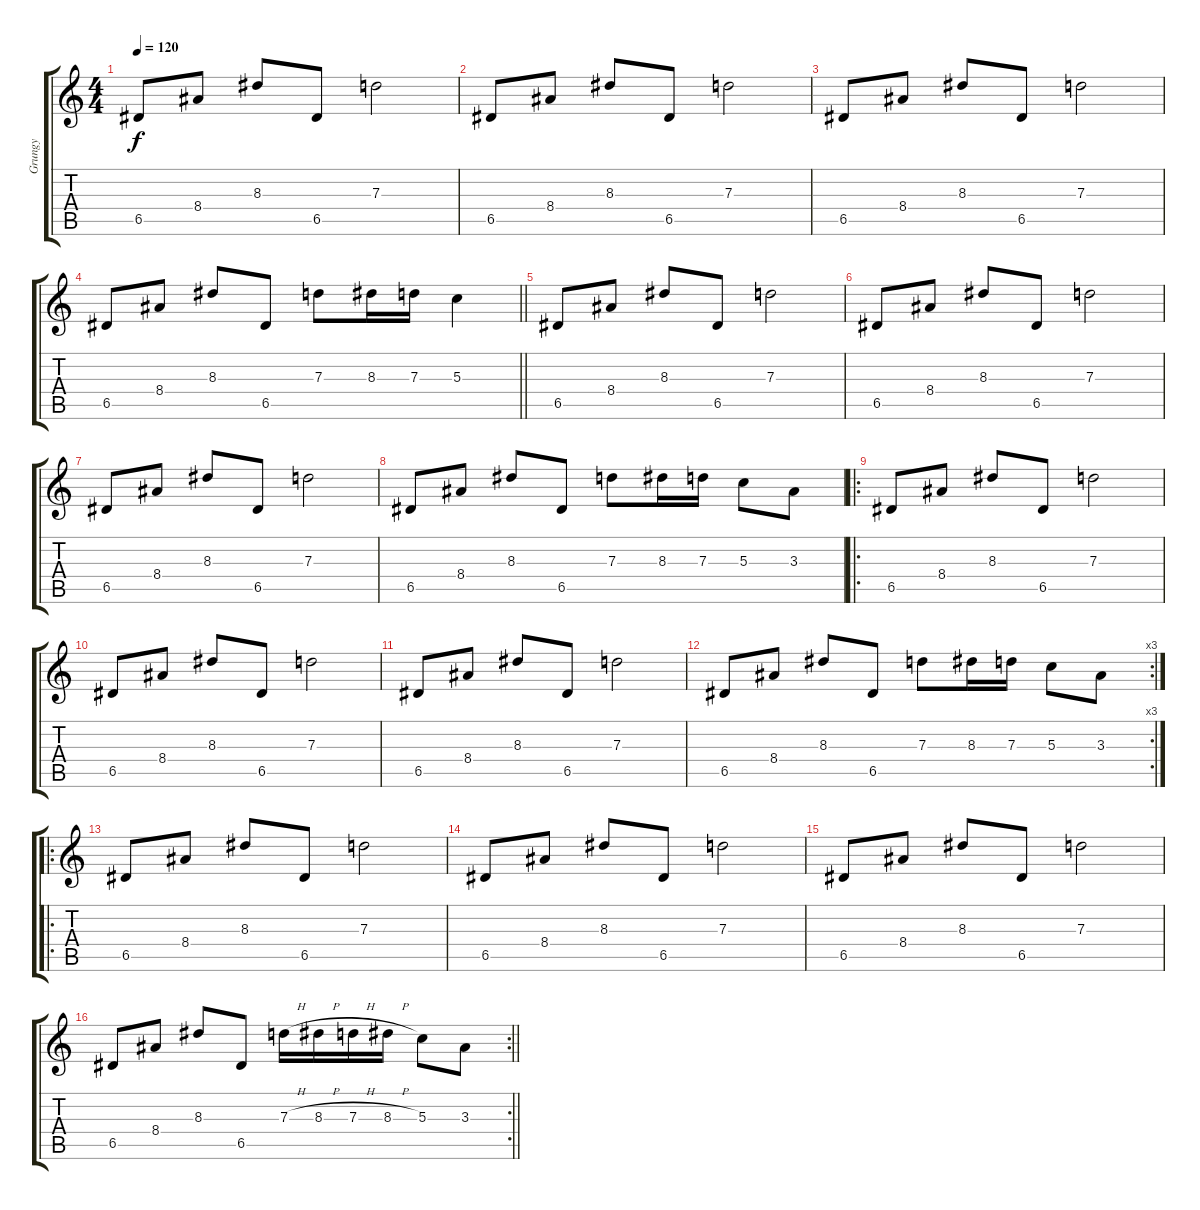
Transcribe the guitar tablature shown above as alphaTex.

\track ("Grungy" "Grungy") {instrument distortionguitar}
\staff {score tabs}
\tuning (E4 B3 G3 D3 A2 E2) {hide}
\ts (4 4)
\tempo 120
\clef g2
\ks c
6.5.8{dy f instrument distortionguitar} 8.4.8 8.3.8 6.5.8 7.3.2 |
6.5.8 8.4.8 8.3.8 6.5.8 7.3.2 |
6.5.8 8.4.8 8.3.8 6.5.8 7.3.2 |
\barLineRight lightlight
6.5.8 8.4.8 8.3.8 6.5.8 7.3.8 8.3.16 7.3.16 5.3.4 |
6.5.8 8.4.8 8.3.8 6.5.8 7.3.2 |
6.5.8 8.4.8 8.3.8 6.5.8 7.3.2 |
6.5.8 8.4.8 8.3.8 6.5.8 7.3.2 |
6.5.8 8.4.8 8.3.8 6.5.8 7.3.8 8.3.16 7.3.16 5.3.8 3.3.8 |
\ro
6.5.8 8.4.8 8.3.8 6.5.8 7.3.2 |
6.5.8 8.4.8 8.3.8 6.5.8 7.3.2 |
6.5.8 8.4.8 8.3.8 6.5.8 7.3.2 |
\rc 3
6.5.8 8.4.8 8.3.8 6.5.8 7.3.8 8.3.16 7.3.16 5.3.8 3.3.8 |
\ro
6.5.8 8.4.8 8.3.8 6.5.8 7.3.2 |
6.5.8 8.4.8 8.3.8 6.5.8 7.3.2 |
6.5.8 8.4.8 8.3.8 6.5.8 7.3.2 |
\rc 2
\barLineRight lightlight
6.5.8 8.4.8 8.3.8 6.5.8 7.3{h}.16 8.3{h}.16 7.3{h}.16 8.3{h}.16 5.3.8 3.3.8
